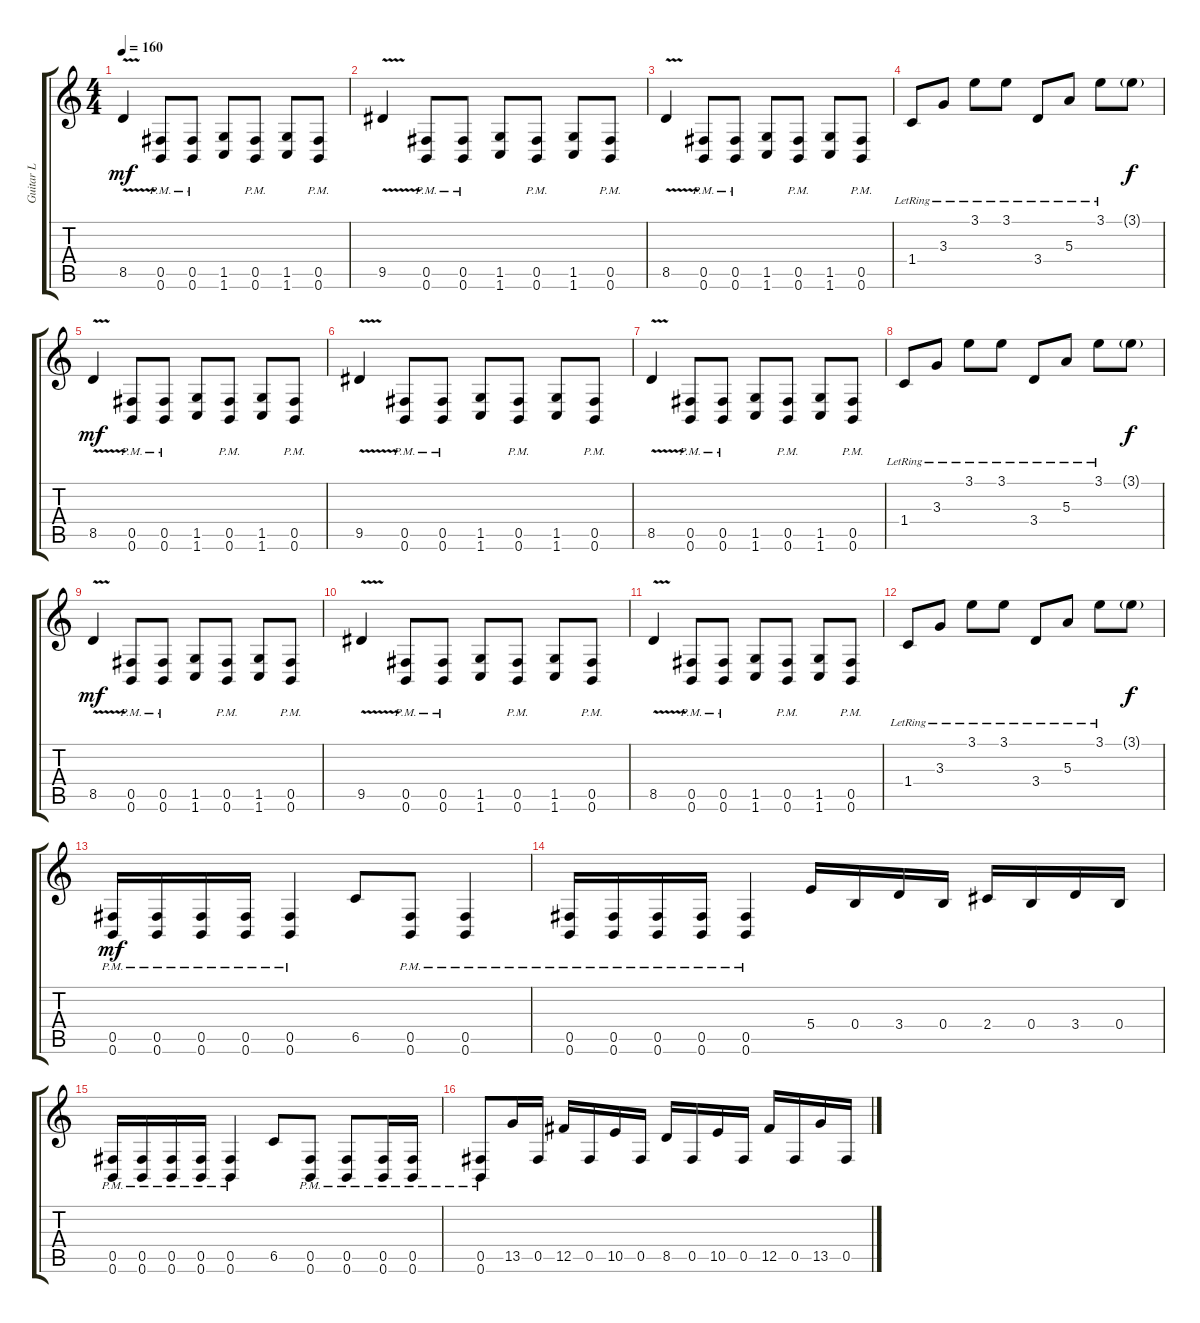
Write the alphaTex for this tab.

\track ("Guitar L" "Guitar L") {instrument distortionguitar}
\staff {score tabs}
\tuning (Db4 Ab3 E3 B2 Gb2 B1) {hide}
\ts (4 4)
\tempo 160
\clef g2
\ks c
8.5{v}.4{dy mf} (0.5{pm} 0.6{pm}).8 (0.5{pm} 0.6{pm}).8 (1.5 1.6).8 (0.5{pm} 0.6{pm}).8 (1.5 1.6).8 (0.5{pm} 0.6{pm}).8 |
9.5{v}.4 (0.5{pm} 0.6{pm}).8 (0.5{pm} 0.6{pm}).8 (1.5 1.6).8 (0.5{pm} 0.6{pm}).8 (1.5 1.6).8 (0.5{pm} 0.6{pm}).8 |
8.5{v}.4 (0.5{pm} 0.6{pm}).8 (0.5{pm} 0.6{pm}).8 (1.5 1.6).8 (0.5{pm} 0.6{pm}).8 (1.5 1.6).8 (0.5{pm} 0.6{pm}).8 |
1.4{lr}.8 3.3{lr}.8 3.1{lr}.8 3.1{lr}.8 3.4{lr}.8 5.3{lr}.8 3.1{lr}.8 3.1{g}.8{dy f} |
8.5{v}.4{dy mf} (0.5{pm} 0.6{pm}).8 (0.5{pm} 0.6{pm}).8 (1.5 1.6).8 (0.5{pm} 0.6{pm}).8 (1.5 1.6).8 (0.5{pm} 0.6{pm}).8 |
9.5{v}.4 (0.5{pm} 0.6{pm}).8 (0.5{pm} 0.6{pm}).8 (1.5 1.6).8 (0.5{pm} 0.6{pm}).8 (1.5 1.6).8 (0.5{pm} 0.6{pm}).8 |
8.5{v}.4 (0.5{pm} 0.6{pm}).8 (0.5{pm} 0.6{pm}).8 (1.5 1.6).8 (0.5{pm} 0.6{pm}).8 (1.5 1.6).8 (0.5{pm} 0.6{pm}).8 |
1.4{lr}.8 3.3{lr}.8 3.1{lr}.8 3.1{lr}.8 3.4{lr}.8 5.3{lr}.8 3.1{lr}.8 3.1{g}.8{dy f} |
8.5{v}.4{dy mf} (0.5{pm} 0.6{pm}).8 (0.5{pm} 0.6{pm}).8 (1.5 1.6).8 (0.5{pm} 0.6{pm}).8 (1.5 1.6).8 (0.5{pm} 0.6{pm}).8 |
9.5{v}.4 (0.5{pm} 0.6{pm}).8 (0.5{pm} 0.6{pm}).8 (1.5 1.6).8 (0.5{pm} 0.6{pm}).8 (1.5 1.6).8 (0.5{pm} 0.6{pm}).8 |
8.5{v}.4 (0.5{pm} 0.6{pm}).8 (0.5{pm} 0.6{pm}).8 (1.5 1.6).8 (0.5{pm} 0.6{pm}).8 (1.5 1.6).8 (0.5{pm} 0.6{pm}).8 |
1.4{lr}.8 3.3{lr}.8 3.1{lr}.8 3.1{lr}.8 3.4{lr}.8 5.3{lr}.8 3.1{lr}.8 3.1{g}.8{dy f} |
(0.5{pm} 0.6{pm}).16{dy mf} (0.5{pm} 0.6{pm}).16 (0.5{pm} 0.6{pm}).16 (0.5{pm} 0.6{pm}).16 (0.5{pm} 0.6{pm}).4 6.5.8 (0.5{pm} 0.6{pm}).8 (0.5{pm} 0.6{pm}).4 |
(0.5{pm} 0.6{pm}).16 (0.5{pm} 0.6{pm}).16 (0.5{pm} 0.6{pm}).16 (0.5{pm} 0.6{pm}).16 (0.5{pm} 0.6{pm}).4 5.4.16 0.4.16 3.4.16 0.4.16 2.4.16 0.4.16 3.4.16 0.4.16 |
(0.5{pm} 0.6{pm}).16 (0.5{pm} 0.6{pm}).16 (0.5{pm} 0.6{pm}).16 (0.5{pm} 0.6{pm}).16 (0.5{pm} 0.6{pm}).4 6.5.8 (0.5{pm} 0.6{pm}).8 (0.5{pm} 0.6{pm}).8 (0.5{pm} 0.6{pm}).16 (0.5{pm} 0.6{pm}).16 |
(0.5{pm} 0.6{pm}).8 13.5.16 0.5.16 12.5.16 0.5.16 10.5.16 0.5.16 8.5.16 0.5.16 10.5.16 0.5.16 12.5.16 0.5.16 13.5.16 0.5.16
